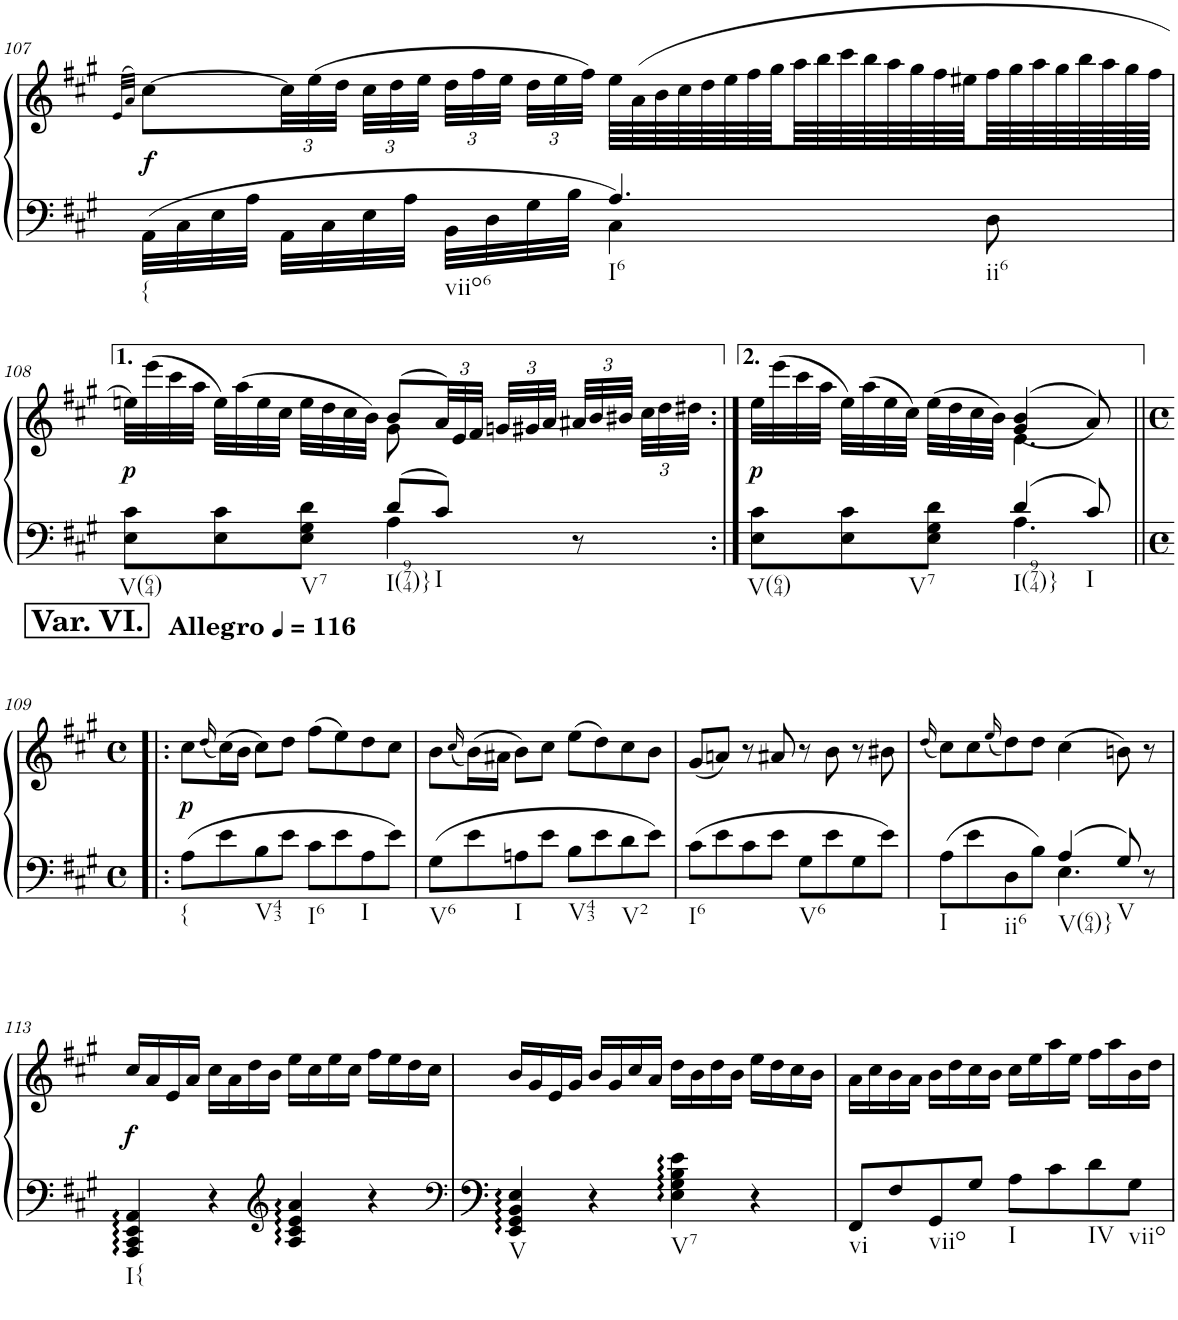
**kern	**kern	**dynam
*part1	*part1	*part1
*staff2	*staff1	*staff1/2
*I"Piano	*	*
*I'Pno.	*	*
!!LO:PB:g=z
*clefF4	*clefG2	*
*k[f#c#g#]	*k[f#c#g#]	*
*M6/8	*M6/8	*
=107	=107	=107
.	(>32qe/LLL	.
.	32qa/JJJ)	.
*^	*	*
!LO:TX:b:t={	!	!	!
!	!	!	!LO:DY:b
32AA\LLL	4.ryy	[8cc#\L	f
32C#\	.	.	.
32E\	.	.	.
32A\JJJ	.	.	.
*	*	*Xbrackettup	*
32AA\LLL	.	48cc#\LL]	.
.	.	(48ee\	.
32C#\	.	.	.
.	.	48dd\JJJ	.
32E\	.	48cc#\LLL	.
.	.	48dd\	.
32A\JJJ	.	.	.
.	.	48ee\JJJ	.
!LO:TX:b:t=viio6	!	!	!
32BB\LLL	.	48dd\LLL	.
.	.	48ff#\	.
32D\	.	.	.
.	.	48ee\JJJ	.
32G#\	.	48dd\LLL	.
.	.	48ee\	.
32B\JJJ	.	.	.
.	.	48ff#\JJJ)	.
!LO:TX:b:t=I6	!	!	!
!LO:TX:b:t=ii6	!	!	!
4.A/	4C#\	64ee\LLLL	.
.	.	(>64a\	.
.	.	64b\	.
.	.	64cc#\	.
.	.	64dd\	.
.	.	64ee\	.
.	.	64ff#\	.
.	.	64gg#\	.
.	.	64aa\	.
.	.	64bb\	.
.	.	64ccc#\	.
.	.	64bb\	.
.	.	64aa\	.
.	.	64gg#\	.
.	.	64ff#\	.
.	.	64ee#X\	.
.	8D\	64ff#\	.
.	.	64gg#\	.
.	.	64aa\	.
.	.	64gg#\	.
.	.	64bb\	.
.	.	64aa\	.
.	.	64gg#\	.
.	.	64ff#\JJJJ	.
!!LO:LB:g=z
=108	=108	=108	=108
*	*	*^	*
!LO:TX:b:t=V(64)	!	!	!	!
!	!	!	!	!LO:DY:b
8E\ 8c#\L	4.ryy	32een\LLL)	4.ryy	p
.	.	(>32eee\	.	.
.	.	32ccc#\	.	.
.	.	32aa\JJJ	.	.
8E\ 8c#\	.	32ee\LLL)	.	.
.	.	(>32aa\	.	.
.	.	32ee\	.	.
.	.	32cc#\JJJ	.	.
!LO:TX:b:t=V7	!	!	!	!
8E\ 8G#\ 8d\J	.	32ee\LLL	.	.
.	.	32dd\	.	.
.	.	32cc#\	.	.
.	.	32b\JJJ)	.	.
!LO:TX:b:t=I(974)}	!	!	!	!
8d/L	4A\	(8b/L	8g#\	.
!LO:TX:b:t=I	!	!	!	!
8c#/J	.	48a/LL)	4ryy	.
.	.	48e/	.	.
.	.	48f#/JJJ	.	.
.	.	48gn/LLL	.	.
.	.	48g#X/	.	.
.	.	48a/JJJ	.	.
8r	8ryy	48a#X/LLL	.	.
.	.	48b/	.	.
.	.	48b#X/JJJ	.	.
.	.	48cc#\LLL	.	.
.	.	48dd\	.	.
.	.	48dd#X\JJJ	.	.
=108X2:|!	=108X2:|!	=108X2:|!	=108X2:|!	=108X2:|!
!LO:TX:b:t=V(64)	!	!	!	!
!	!	!	!	!LO:DY:b
8E\ 8c#\L	4.ryy	32ee\LLL	4.ryy	p
.	.	(>32eee\	.	.
.	.	32ccc#\	.	.
.	.	32aa\JJJ	.	.
8E\ 8c#\	.	32ee\LLL)	.	.
.	.	(>32aa\	.	.
.	.	32ee\	.	.
.	.	32cc#\JJJ)	.	.
!LO:TX:b:t=V7	!	!	!	!
8E\ 8G#\ 8d\J	.	(>32ee\LLL	.	.
.	.	32dd\	.	.
.	.	32cc#\	.	.
.	.	32b\JJJ)	.	.
!LO:TX:b:t=I(974)}	!	!	!	!
4d/	4.A\	(<(4g#/ 4b/	4.e\	.
!LO:TX:b:t=I	!	!	!	!
8c#/	.	8a/))	.	.
*v	*v	*	*	*
*	*v	*v	*
!!LO:LB:g=z
=109!|:	=109!|:	=109!|:
!!LO:REH:place=s1:a:B:cj:fs=14:t=Var. VI.
*M4/4	*M4/4	*
*met(c)	*met(c)	*
*	*MM116	*
!	!LO:TX:a:B:t=Allegro	!
!LO:TX:b:t={	!	!
!	!	!LO:DY:b
8A\L	8cc#\L	p
.	(16qdd/	.
8e\	(16cc#\L)	.
.	16b\JJ	.
!LO:TX:b:t=V43	!	!
8B\	8cc#\L)	.
8e\J	8dd\J	.
!LO:TX:b:t=I6	!	!
8c#\L	(8ff#\L	.
8e\	8ee\)	.
!LO:TX:b:t=I	!	!
8A\	8dd\	.
8e\J	8cc#\J	.
=110	=110	=110
!LO:TX:b:t=V6	!	!
8G#\L	8b\L	.
.	(16qcc#/	.
8e\	(16b\L)	.
.	16a#X\JJ	.
!LO:TX:b:t=I	!	!
8An\	8b\L)	.
8e\J	8cc#\J	.
!LO:TX:b:t=V43	!	!
8B\L	(8ee\L	.
8e\	8dd\)	.
!LO:TX:b:t=V2	!	!
8d\	8cc#\	.
8e\J	8b\J	.
=111	=111	=111
!LO:TX:b:t=I6	!	!
8c#\L	(8g#/L	.
8e\	8an/J)	.
8c#\	8r	.
8e\J	8a#X/	.
!LO:TX:b:t=V6	!	!
8G#\L	8r	.
8e\	8b\	.
8G#\	8r	.
8e\J	8b#X\	.
=112	=112	=112
.	(16qdd/	.
*^	*	*
!LO:TX:b:t=I	!	!	!
8A\L	2ryy	8cc#\L)	.
8e\	.	8cc#\	.
.	.	(16qee/	.
!LO:TX:b:t=ii6	!	!	!
8D\	.	8dd\)	.
8B\J	.	8dd\J	.
!LO:TX:b:t=V(64)}	!	!	!
4A/	4.E\	(4cc#\	.
!LO:TX:b:t=V	!	!	!
8G#/	.	8bn\)	.
8r	8ryy	8r	.
!!LO:LB:g=z
=113	=113	=113	=113
!LO:TX:b:t=I{	!	!	!
!	!	!	!LO:DY:b
*v	*v	*	*
4AAA/ 4CC#/ 4EE/ 4AA/	16cc#/LL	f
.	16a/	.
.	16e/	.
.	16a/JJ	.
4r	16cc#\LL	.
.	16a\	.
.	16dd\	.
.	16b\JJ	.
*clefG2	*	*
4A/ 4c#/ 4e/ 4a/	16ee\LL	.
.	16cc#\	.
.	16ee\	.
.	16cc#\JJ	.
4r	16ff#\LL	.
.	16ee\	.
.	16dd\	.
.	16cc#\JJ	.
=114	=114	=114
*clefF4	*	*
!LO:TX:b:t=V	!	!
4EE/ 4GG#/ 4BB/ 4E/	16b/LL	.
.	16g#/	.
.	16e/	.
.	16g#/JJ	.
4r	16b/LL	.
.	16g#/	.
.	16cc#/	.
.	16a/JJ	.
!LO:TX:b:t=V7	!	!
4E\ 4G#\ 4B\ 4e\	16dd\LL	.
.	16b\	.
.	16dd\	.
.	16b\JJ	.
4r	16ee\LL	.
.	16dd\	.
.	16cc#\	.
.	16b\JJ	.
=115	=115	=115
!LO:TX:b:t=vi	!	!
8FF#/L	16a\LL	.
.	16cc#\	.
8F#/	16b\	.
.	16a\JJ	.
!LO:TX:b:t=viio	!	!
8GG#/	16b\LL	.
.	16dd\	.
8G#/J	16cc#\	.
.	16b\JJ	.
!LO:TX:b:t=I	!	!
8A\L	16cc#\LL	.
.	16ee\	.
8c#\	16aa\	.
.	16ee\JJ	.
!LO:TX:b:t=IV	!	!
8d\	16ff#\LL	.
.	16aa\	.
!LO:TX:b:t=viio	!	!
8G#\J	16b\	.
.	16dd\JJ	.
=	=	=
*-	*-	*-
